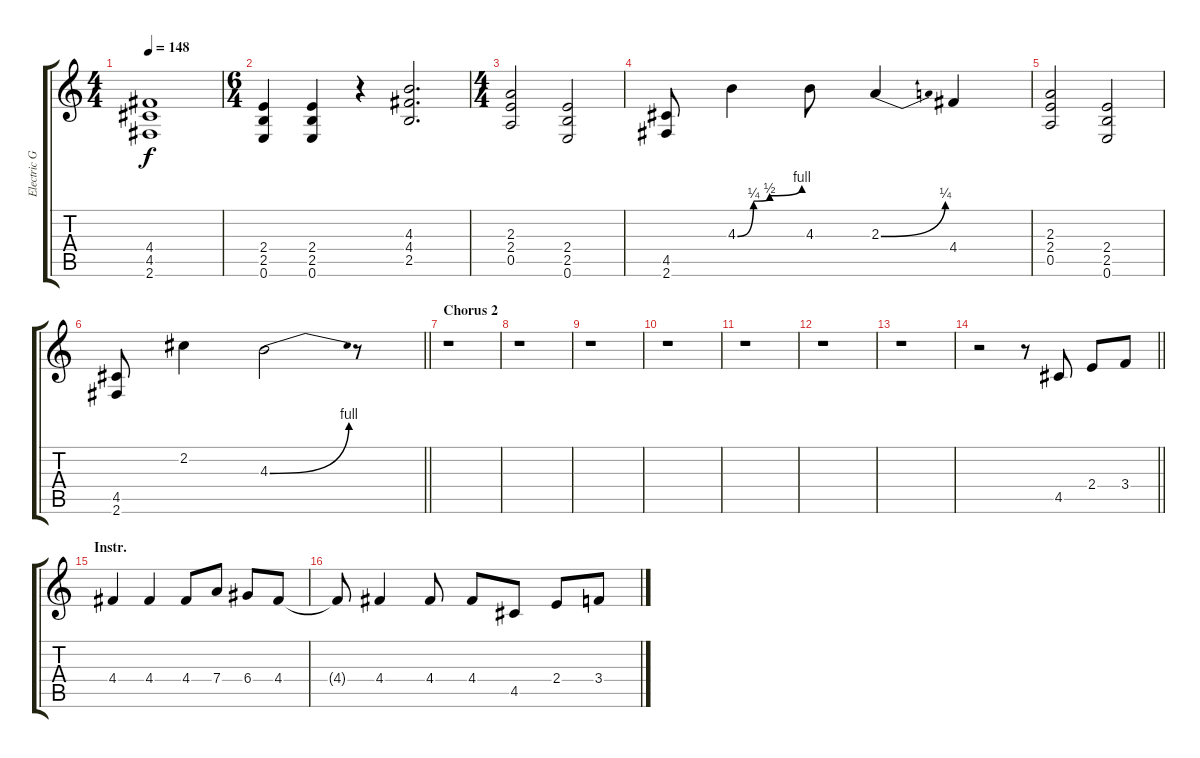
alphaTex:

\track ("Electric Guitar" "Electric G") {instrument distortionguitar}
\staff {score tabs}
\tuning (E4 B3 G3 D3 A2 E2) {hide}
\ts (4 4)
\tempo 148
\clef g2
\ks c
(4.4 4.5 2.6).1{dy f} |
\ts (6 4)
(2.4 2.5 0.6).4 (2.4 2.5 0.6).4 r.4 (4.3 4.4 2.5).2{d} |
\ts (4 4)
(2.3 2.4 0.5).2 (2.4 2.5 0.6).2 |
(4.5 2.6).8 4.3{be (custom 0 0 15 1 30 2 60 4)}.4 4.3.8 2.3{be (bend 0 0 60 1)}.4 4.4.4 |
(2.3 2.4 0.5).2 (2.4 2.5 0.6).2 |
\barLineRight lightlight
(4.5 2.6).8 2.2.4 4.3{be (bend 0 0 60 4)}.2 r.8 |
\section ("" "Chorus 2")
r.1 |
r.1 |
r.1 |
r.1 |
r.1 |
r.1 |
r.1 |
\barLineRight lightlight
r.2 r.8 4.5.8 2.4.8 3.4.8 |
\section ("" "Instr.")
4.4.4 4.4.4 4.4.8 7.4.8 6.4.8 4.4.8 |
4.4{t}.8 4.4.4 4.4.8 4.4.8 4.5.8 2.4.8 3.4.8
